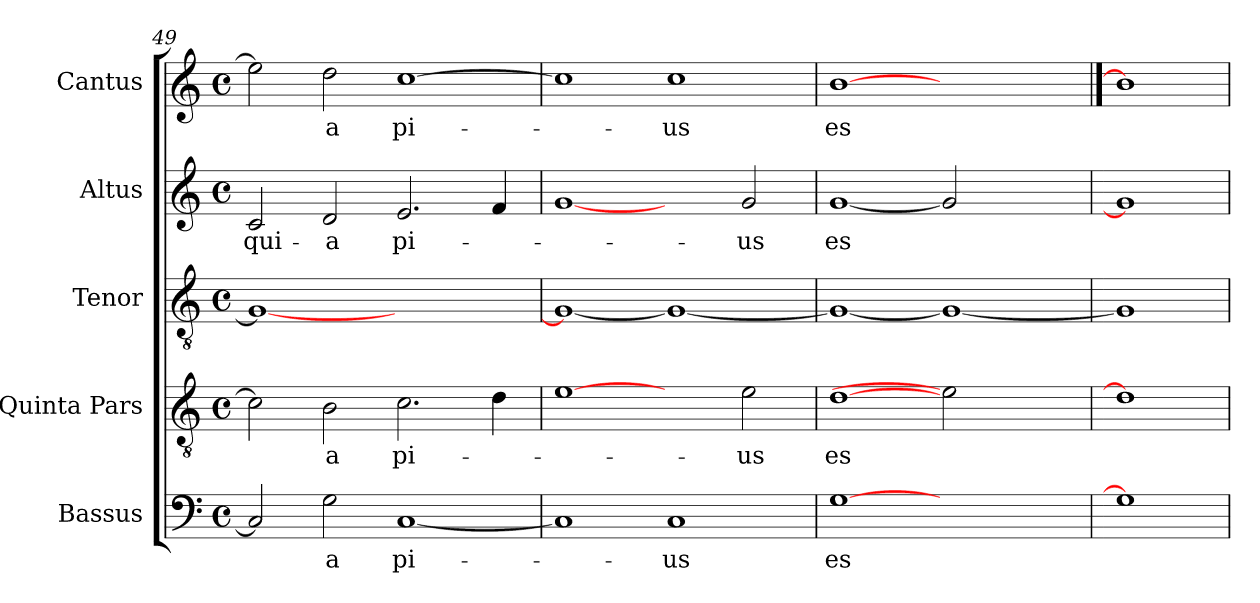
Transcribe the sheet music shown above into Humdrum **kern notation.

**kern	**text	**kern	**text	**kern	**kern	**text	**kern	**text
*part5	*part5	*part4	*part4	*part3	*part2	*part2	*part1	*part1
*staff5	*staff5	*staff4	*staff4	*staff3	*staff2	*staff2	*staff1	*staff1
*I"Bassus	*	*I"Quinta Pars	*	*I"Tenor	*I"Altus	*	*I"Cantus	*
*I'B.	*	*I'Q.P.	*	*I'T.	*I'A.	*	*I'C.	*
*clefF4	*	*clefGv2	*	*clefGv2	*clefG2	*	*clefG2	*
*M4/4	*	*M4/4	*	*M4/4	*M4/4	*	*M4/4	*
*met(c)	*	*met(c)	*	*met(c)	*met(c)	*	*met(c)	*
=49	=49	=49	=49	=49	=49	=49	=49	=49
!	!	!	!	!	!	!LO:LY:b:cj	!	!
2C/]	.	2c\]	.	1G_<	2c/	qui-	2ee\]	.
!	!LO:LY:b:cj	!	!LO:LY:b:cj	!	!	!LO:LY:b:cj	!	!LO:LY:b:cj
2G\	-a	2B\	-a	.	2d/	-a	2dd\	-a
!	!LO:LY:b:cj	!	!LO:LY:b:cj	!	!	!LO:LY:b:cj	!	!LO:LY:b:cj
[<1C	pi-	2.c\	pi-	1ryy	2.e/	pi-	[>1cc	pi-
.	.	4d\	.	.	4f/	.	.	.
=50	=50	=50	=50	=50	=50	=50	=50	=50
1C]	.	[1e	.	1G_<	[1g	.	1cc]	.
!	!LO:LY:b:cj	!	!	!	!	!	!	!LO:LY:b:cj
1C	-us	2ryy	.	1G_	2ryy	.	1cc	-us
!	!	!	!LO:LY:b:cj	!	!	!LO:LY:b:cj	!	!
.	.	2e\	-us	.	2g/	-us	.	.
=51	=51	=51	=51	=51	=51	=51	=51	=51
!	!LO:LY:b:cj	!	!LO:LY:b:cj	!	!	!LO:LY:b:cj	!	!LO:LY:b:cj
[1G	es	[1d	es	1G_	[1g	es	[1b	es
1ryy	.	2e]	.	1G_	2g]	.	1ryy	.
.	.	2ryy	.	.	2ryy	.	.	.
=52	==52	=52	==52	=52	=52	==52	==52	==52
1G]	.	1d]	.	1G]	1g]	.	1b]	.
=	=	=	=	=	=	=	=	=
*-	*-	*-	*-	*-	*-	*-	*-	*-
